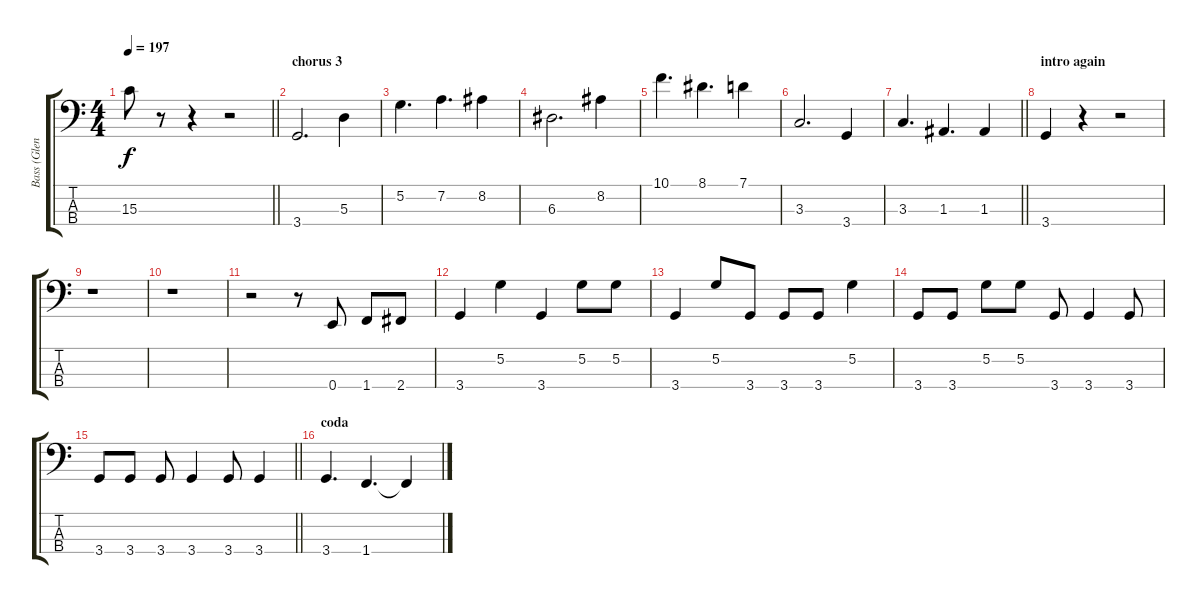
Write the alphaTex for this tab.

\track ("Bass (Glenn)" "Bass (Glen") {instrument electricbasspick}
\staff {score tabs}
\tuning (G2 D2 A1 E1) {hide}
\ts (4 4)
\tempo 197
\clef f4
\barLineRight lightlight
\ks c
15.3.8{dy f} r.8 r.4 r.2 |
\section ("" "chorus 3")
3.4.2{d} 5.3.4 |
5.2.4{d} 7.2.4{d} 8.2.4 |
6.3.2{d} 8.2.4 |
10.1.4{d} 8.1.4{d} 7.1.4 |
3.3.2{d} 3.4.4 |
\barLineRight lightlight
3.3.4{d} 1.3.4{d} 1.3.4 |
\section ("" "intro again")
3.4.4 r.4 r.2 |
r.1 |
r.1 |
r.2 r.8 0.4.8 1.4.8 2.4.8 |
3.4.4 5.2.4 3.4.4 5.2.8 5.2.8 |
3.4.4 5.2.8 3.4.8 3.4.8 3.4.8 5.2.4 |
3.4.8 3.4.8 5.2.8 5.2.8 3.4.8 3.4.4 3.4.8 |
\barLineRight lightlight
3.4.8 3.4.8 3.4.8 3.4.4 3.4.8 3.4.4 |
\section ("" "coda")
3.4.4{d} 1.4.4{d} 1.4{t}.4
